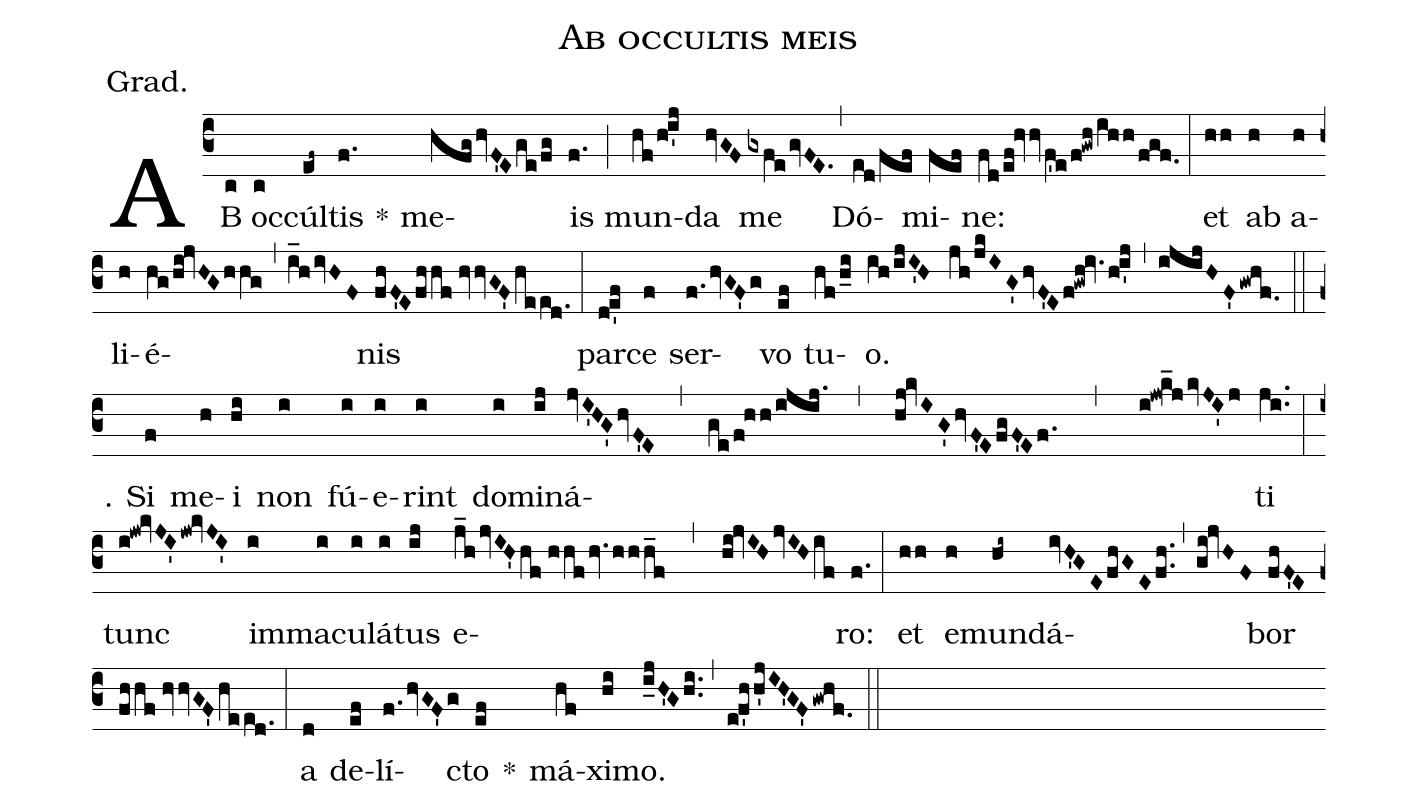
name:Ab occultis meis;
annotation:Grad.;
mode:2;
office-part:Gradual;
%%
(c3) AB(c) oc(c)cúl(ef~)tis(f.) *() me(hfghvF'Ege/fg)is(f.) (;) mun(hf/h!i'j)da(hvGF) me(gxfegvFE.) (,) Dó(ed/fef)mi(fef)ne:(fd/ef!hvvf'e/f!gwh/ihh/fgf.) (:) et(hh) ab(h) a(h)li(h)é(hg/hi!jvHGhhg,i_hivHF)nis(fhF'Efhhf//hvvGF'heed.) (:) par(d!e'f)ce(f) ser(f.hvGF'g)vo(ef) tu(hf/h_i)o.(ih/ijI'H) (jh/jkIG'hvF'Ef!gwh!iv./h!i'j) (,) (ijijHF'gwhf.) (::) ℣. Si(f) me(h)i(hi) non(i) fú(i)e(i)rint(i) do(i)mi(ij)ná(jvI'HG'hvF'E,ge/f!hh/ijij.//,//hj!kvIG'hvF'EfgF'Ef. , i!jw!k_j/kvJI'j)ti(ji..) (:) tunc(i!jw!kvJI'jw!kvJI') im(i)ma(i)cu(i)lá(i)tus(ij) e(j_hjvIH'hf//hhf/hv.hhh_f , hi!jvIHjvIHif)ro:(f.) (:) et(hh) e(h)mun(hi~)dá(ivH'GEfhGEfh..,gi!jvHF)bor(fhF'Efhhf//hvvGF'heed.) (:) a(d) de(ef)lí(f.hvGF'g)cto(ef) *() má(hf)xi(hi)mo.(i_jH'Ghi..) (,) (e!f'hh'jIH'GF'gwhf.) (::)
